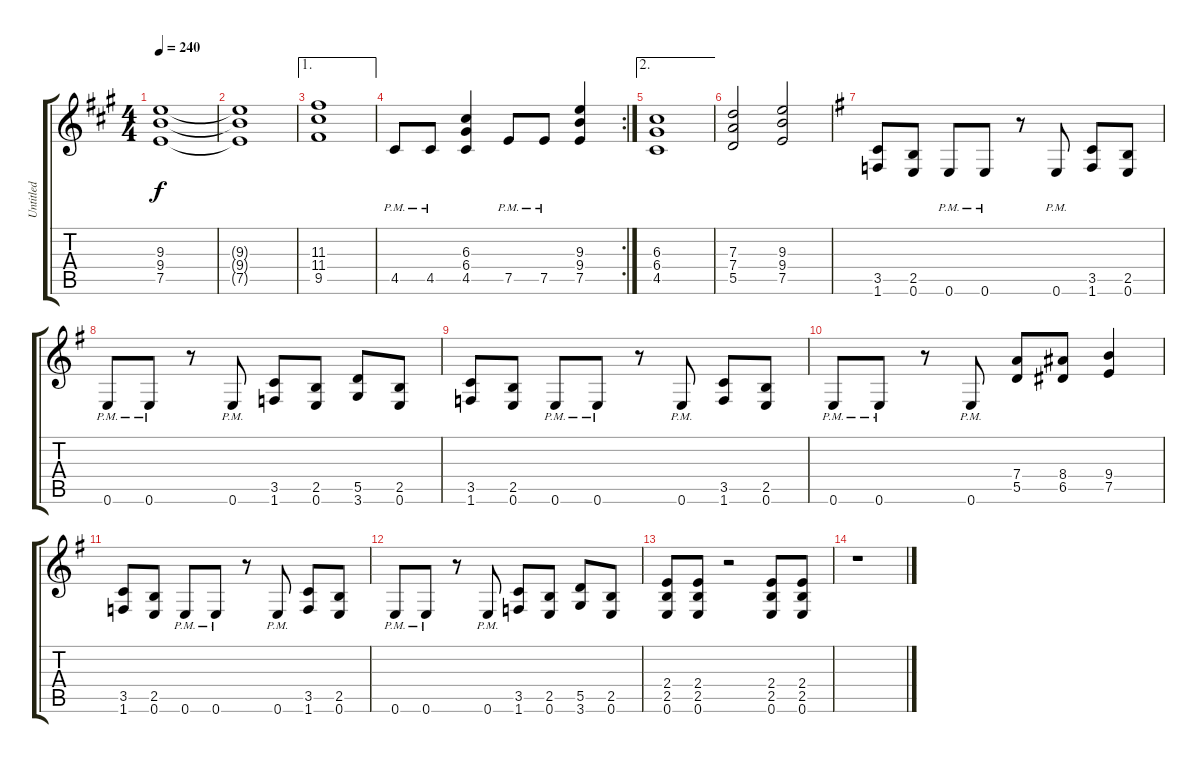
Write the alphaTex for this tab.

\track ("Untitled" "Untitled") {instrument distortionguitar}
\staff {score tabs}
\tuning (E4 B3 G3 D3 A2 E2) {hide}
\ts (4 4)
\tempo 240
\clef g2
\ks a
(9.3 9.4 7.5).1{dy f} |
(9.3{t} 9.4{t} 7.5{t}).1 |
\ae 1
(11.3 11.4 9.5).1 |
\rc 2
4.5{pm}.8 4.5{pm}.8 (6.3 6.4 4.5).4 7.5{pm}.8 7.5{pm}.8 (9.3 9.4 7.5).4 |
\ae 2
(6.3 6.4 4.5).1 |
(7.3 7.4 5.5).2 (9.3 9.4 7.5).2 |
\ks g
(3.5 1.6).8 (2.5 0.6).8 0.6{pm}.8 0.6{pm}.8 r.8 0.6{pm}.8 (3.5 1.6).8 (2.5 0.6).8 |
0.6{pm}.8 0.6{pm}.8 r.8 0.6{pm}.8 (3.5 1.6).8 (2.5 0.6).8 (5.5 3.6).8 (2.5 0.6).8 |
(3.5 1.6).8 (2.5 0.6).8 0.6{pm}.8 0.6{pm}.8 r.8 0.6{pm}.8 (3.5 1.6).8 (2.5 0.6).8 |
0.6{pm}.8 0.6{pm}.8 r.8 0.6{pm}.8 (7.4 5.5).8 (8.4 6.5).8 (9.4 7.5).4 |
(3.5 1.6).8 (2.5 0.6).8 0.6{pm}.8 0.6{pm}.8 r.8 0.6{pm}.8 (3.5 1.6).8 (2.5 0.6).8 |
0.6{pm}.8 0.6{pm}.8 r.8 0.6{pm}.8 (3.5 1.6).8 (2.5 0.6).8 (5.5 3.6).8 (2.5 0.6).8 |
(2.4 2.5 0.6).8 (2.4 2.5 0.6).8 r.2 (2.4 2.5 0.6).8 (2.4 2.5 0.6).8 |
r.1
